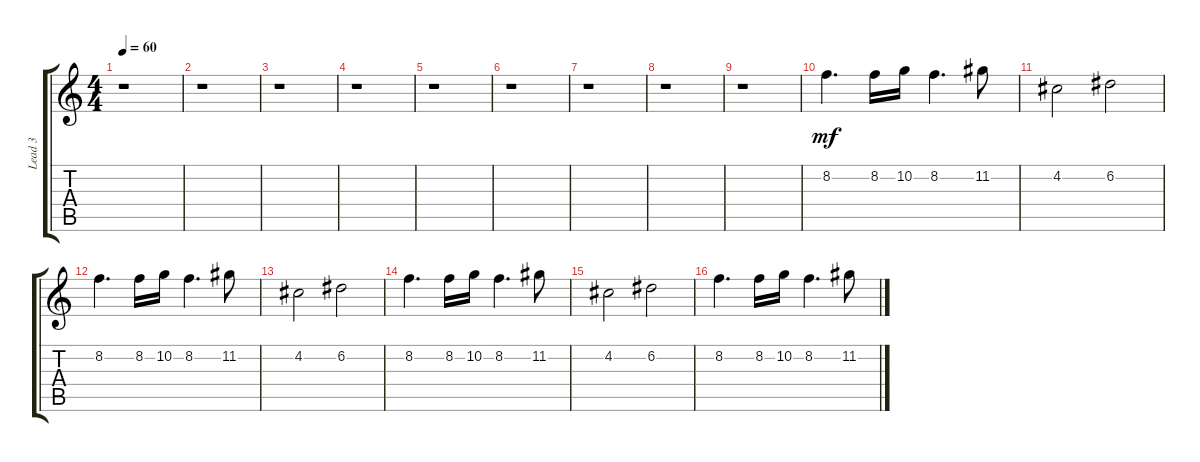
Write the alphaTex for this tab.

\track ("Lead 3" "Lead 3") {instrument distortionguitar}
\staff {score tabs}
\tuning (D4 A3 F3 C3 G2 C2) {hide}
\ts (4 4)
\tempo 60
\clef g2
\ks c
r.1{dy mp} |
r.1 |
r.1 |
r.1 |
r.1 |
r.1 |
r.1 |
r.1 |
r.1 |
8.2.4{d dy mf} 8.2.16 10.2.16 8.2.4{d} 11.2.8 |
4.2.2 6.2.2 |
8.2.4{d} 8.2.16 10.2.16 8.2.4{d} 11.2.8 |
4.2.2 6.2.2 |
8.2.4{d} 8.2.16 10.2.16 8.2.4{d} 11.2.8 |
4.2.2 6.2.2 |
8.2.4{d} 8.2.16 10.2.16 8.2.4{d} 11.2.8
